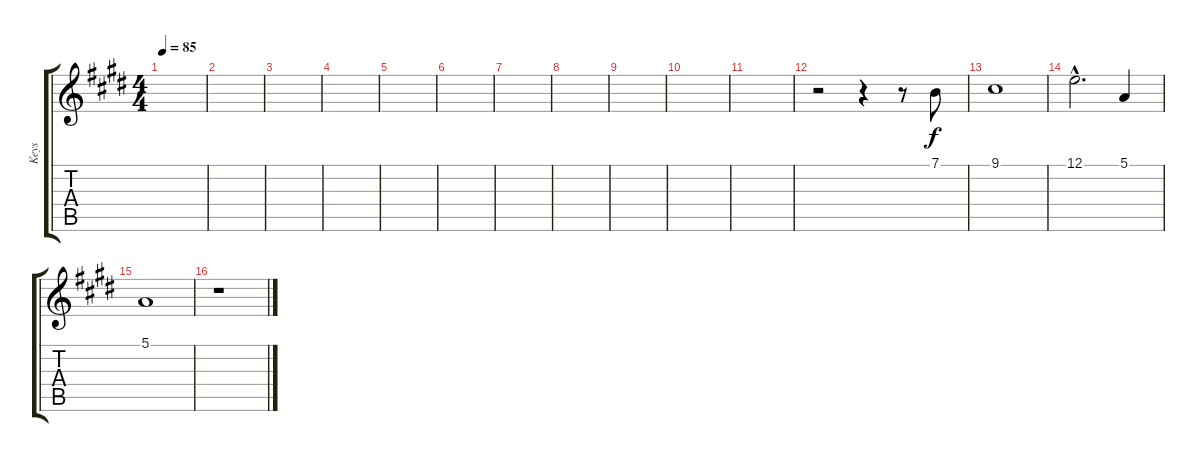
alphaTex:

\track ("Keys" "Keys") {instrument vibraphone}
\staff {score tabs}
\tuning (E4 B3 G3 D3 A2 E2) {hide}
\ts (4 4)
\tempo 85
\clef g2
\ks e
|
|
|
|
|
|
|
|
|
|
|
r.2 r.4 r.8 7.1.8 |
9.1.1 |
12.1{hac}.2{d} 5.1.4 |
5.1.1 |
r.1
